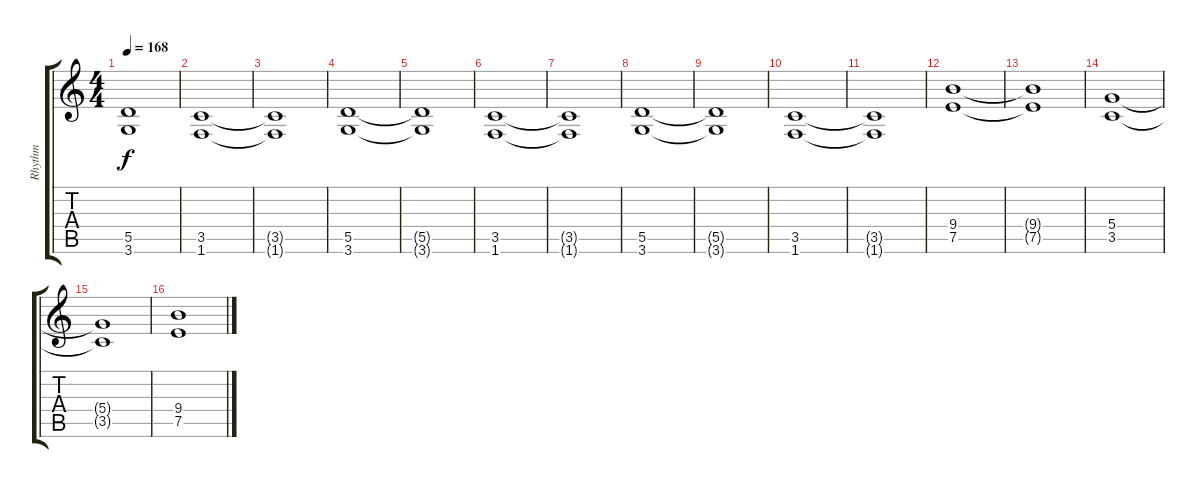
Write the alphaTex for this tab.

\track ("Rhythm" "Rhythm") {instrument overdrivenguitar}
\staff {score tabs}
\tuning (E4 B3 G3 D3 A2 E2) {hide}
\ts (4 4)
\tempo 168
\clef g2
\ks c
(5.5{t} 3.6{t}).1{dy f} |
(3.5 1.6).1 |
(3.5{t} 1.6{t}).1 |
(5.5 3.6).1 |
(5.5{t} 3.6{t}).1 |
(3.5 1.6).1 |
(3.5{t} 1.6{t}).1 |
(5.5 3.6).1 |
(5.5{t} 3.6{t}).1 |
(3.5 1.6).1 |
(3.5{t} 1.6{t}).1 |
(9.4 7.5).1 |
(9.4{t} 7.5{t}).1 |
(5.4 3.5).1 |
(5.4{t} 3.5{t}).1 |
(9.4 7.5).1
